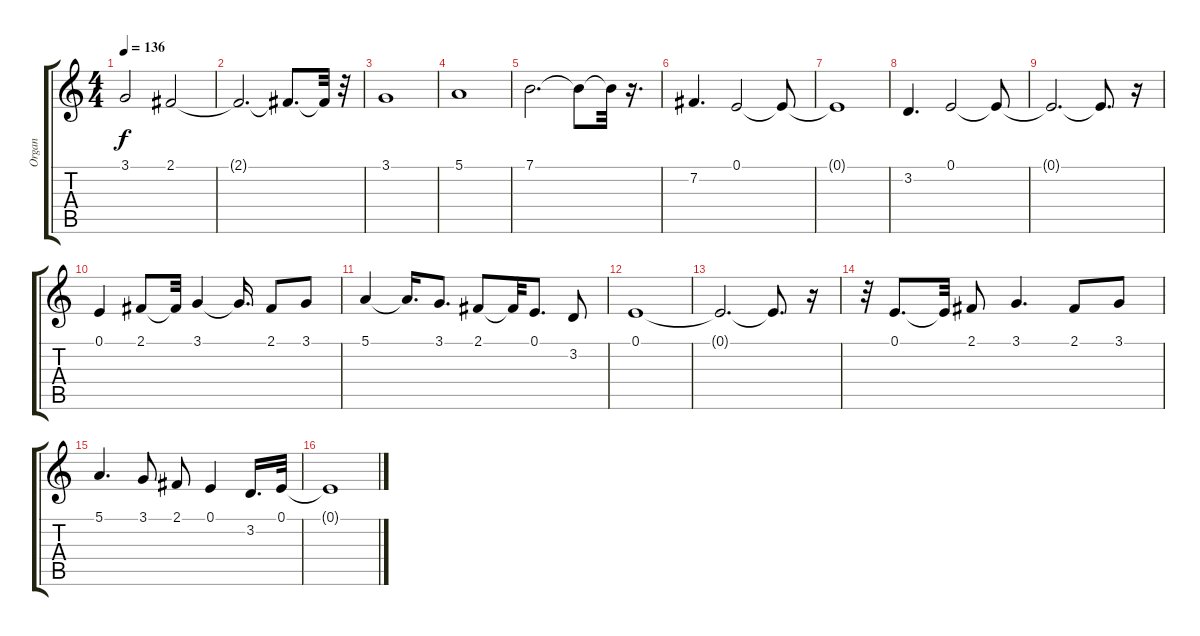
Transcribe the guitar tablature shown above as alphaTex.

\track ("Organ" "Organ") {instrument stringensemble2}
\staff {score tabs}
\tuning (E4 B3 G3 D3 A2 E2) {hide}
\ts (4 4)
\tempo 136
\clef g2
\ks c
3.1.2{dy f} 2.1.2 |
2.1{t}.2{d} 2.1{t}.8{d} 2.1{t}.32 r.32 |
3.1.1 |
5.1.1 |
7.1.2{d} 7.1{t}.8 7.1{t}.32 r.16{d} |
7.2.4{d} 0.1.2 0.1{t}.8 |
0.1{t}.1 |
3.2.4{d} 0.1.2 0.1{t}.8 |
0.1{t}.2{d} 0.1{t}.8{d} r.16 |
0.1.4 2.1.8 2.1{t}.32 3.1.4 3.1{t}.16{d} 2.1.8 3.1.8 |
5.1.4 5.1{t}.16{d} 3.1.8{d} 2.1.8 2.1{t}.32 0.1.8{d} 3.2.8 |
0.1.1 |
0.1{t}.2{d} 0.1{t}.8{d} r.16 |
r.32 0.1.8{d} 0.1{t}.32 2.1.8 3.1.4{d} 2.1.8 3.1.8 |
5.1.4{d} 3.1.8 2.1.8 0.1.4 3.2.16{d} 0.1.32 |
0.1{t}.1
